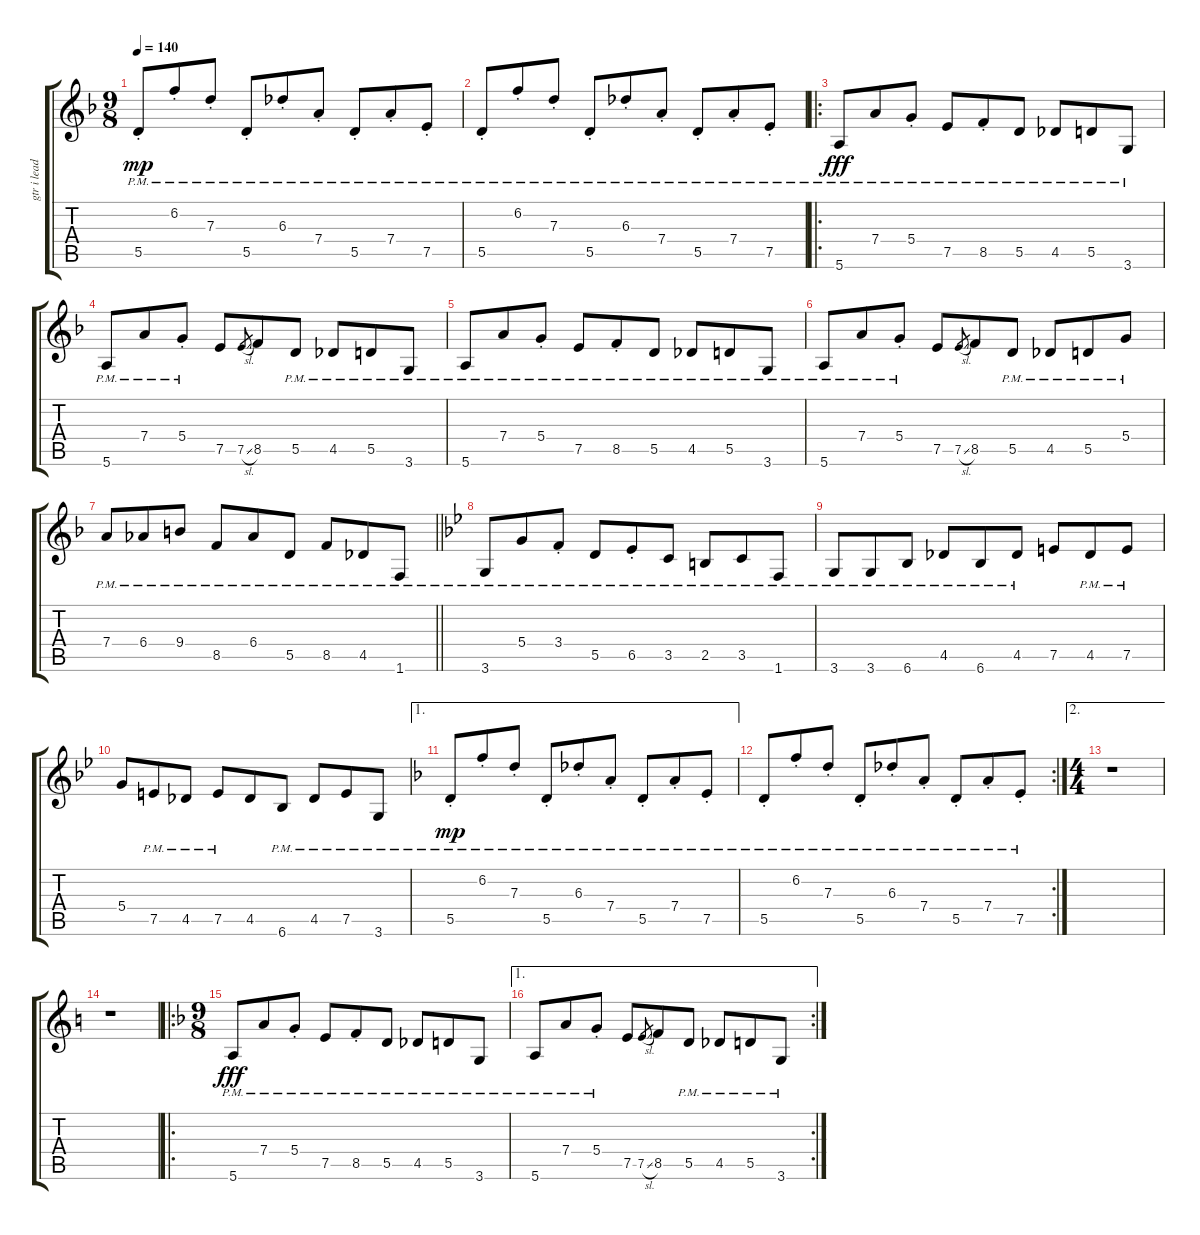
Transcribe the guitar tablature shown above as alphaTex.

\track ("gtr i lead" "gtr i lead") {instrument overdrivenguitar}
\staff {score tabs}
\tuning (E4 B3 G3 D3 A2 E2) {hide}
\ts (9 8)
\tempo 140
\clef g2
\ks f
5.5{pm st}.8{dy mp instrument overdrivenguitar} 6.2{pm st}.8 7.3{pm st}.8 5.5{pm st}.8 6.3{pm st}.8 7.4{pm st}.8 5.5{pm st}.8 7.4{pm st}.8 7.5{pm st}.8 |
5.5{pm st}.8 6.2{pm st}.8 7.3{pm st}.8 5.5{pm st}.8 6.3{pm st}.8 7.4{pm st}.8 5.5{pm st}.8 7.4{pm st}.8 7.5{pm st}.8 |
\ro
5.6{pm}.8{dy fff} 7.4{pm}.8 5.4{pm st}.8 7.5{pm}.8 8.5{pm st}.8 5.5{pm}.8 4.5{pm}.8 5.5{pm}.8 3.6{pm}.8 |
5.6{pm}.8 7.4{pm}.8 5.4{pm st}.8 7.5.8 7.5{sl}.8{gr} 8.5.8 5.5{pm}.8 4.5{pm}.8 5.5{pm}.8 3.6{pm}.8 |
5.6{pm}.8 7.4{pm}.8 5.4{pm st}.8 7.5{pm}.8 8.5{pm st}.8 5.5{pm}.8 4.5{pm}.8 5.5{pm}.8 3.6{pm}.8 |
5.6{pm}.8 7.4{pm}.8 5.4{pm st}.8 7.5.8 7.5{sl}.8{gr} 8.5.8 5.5{pm}.8 4.5{pm}.8 5.5{pm}.8 5.4{pm}.8 |
\barLineRight lightlight
7.4{pm}.8 6.4{pm}.8 9.4{pm}.8 8.5{pm}.8 6.4{pm}.8 5.5{pm}.8 8.5{pm}.8 4.5{pm}.8 1.6{pm}.8 |
\ks bb
3.6{pm}.8 5.4{pm}.8 3.4{pm st}.8 5.5{pm}.8 6.5{pm st}.8 3.5{pm}.8 2.5{pm}.8 3.5{pm}.8 1.6{pm}.8 |
3.6{pm}.8 3.6{pm}.8 6.6{pm}.8 4.5{pm}.8 6.6{pm}.8 4.5{pm}.8 7.5.8 4.5{pm}.8 7.5{pm}.8 |
5.4.8 7.5{pm}.8 4.5{pm}.8 7.5{pm}.8 4.5.8 6.6{pm}.8 4.5{pm}.8 7.5{pm}.8 3.6{pm}.8 |
\ae 1
\ks f
5.5{pm st}.8{dy mp} 6.2{pm st}.8 7.3{pm st}.8 5.5{pm st}.8 6.3{pm st}.8 7.4{pm st}.8 5.5{pm st}.8 7.4{pm st}.8 7.5{pm st}.8 |
\rc 2
5.5{pm st}.8 6.2{pm st}.8 7.3{pm st}.8 5.5{pm st}.8 6.3{pm st}.8 7.4{pm st}.8 5.5{pm st}.8 7.4{pm st}.8 7.5{pm st}.8 |
\ae 2
\ts (4 4)
r.1 |
\ks c
r.1 |
\ro
\ts (9 8)
\ks f
5.6{pm}.8{dy fff} 7.4{pm}.8 5.4{pm st}.8 7.5{pm}.8 8.5{pm st}.8 5.5{pm}.8 4.5{pm}.8 5.5{pm}.8 3.6{pm}.8 |
\ae 1
\rc 2
5.6{pm}.8 7.4{pm}.8 5.4{pm st}.8 7.5.8 7.5{sl}.8{gr} 8.5.8 5.5{pm}.8 4.5{pm}.8 5.5{pm}.8 3.6{pm}.8
